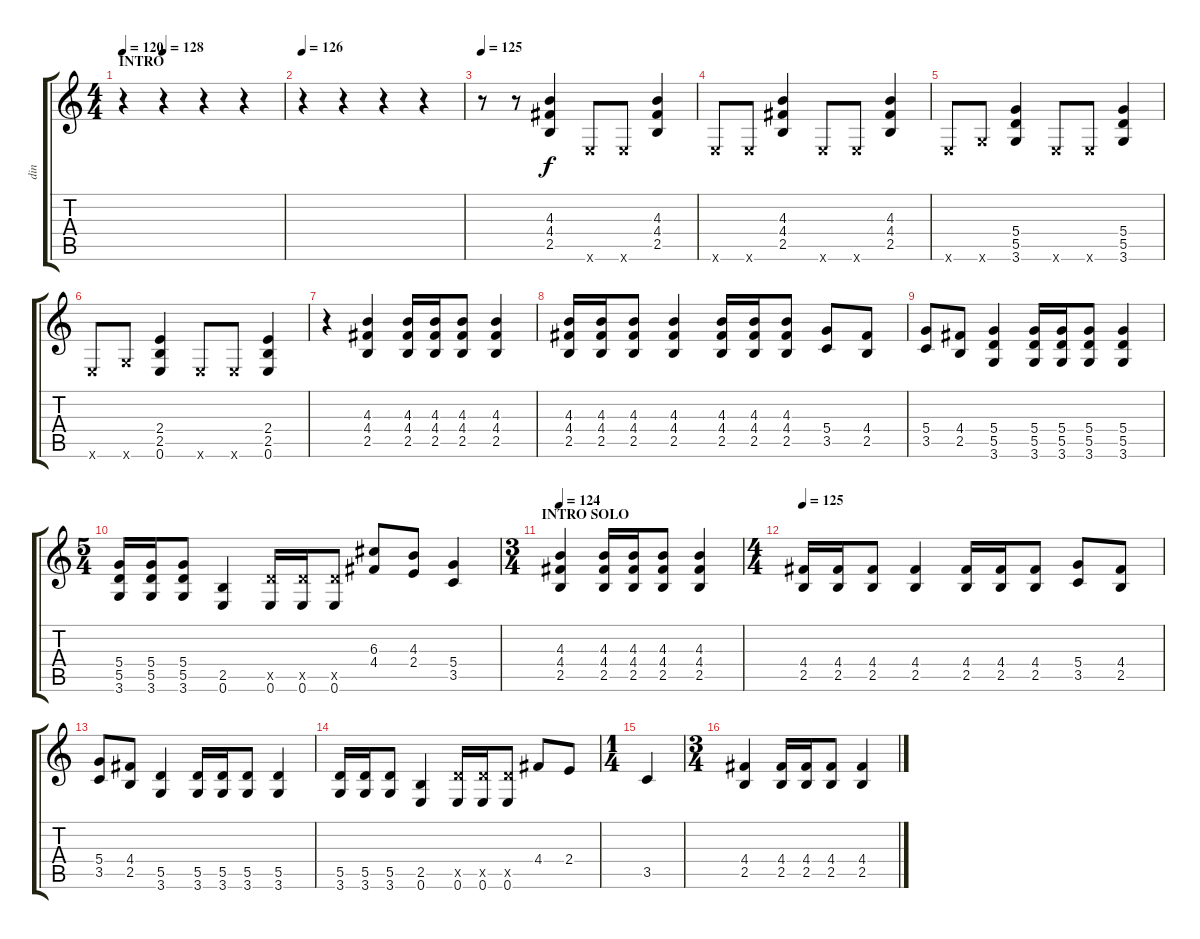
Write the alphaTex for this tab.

\track ("din" "din") {instrument overdrivenguitar}
\staff {score tabs}
\tuning (E4 B3 G3 D3 A2 E2) {hide}
\ts (4 4)
\section ("" "INTRO")
\tempo 120
\tempo 200
\tempo (128 0.25)
\tempo 120
\clef g2
\ks c
r.4{dy f instrument overdrivenguitar} r.4 r.4 r.4 |
\tempo 126
r.4 r.4 r.4 r.4 |
\tempo 125
r.8 r.8 (4.3 4.4 2.5).4 0.6{x}.8 0.6{x}.8 (4.3 4.4 2.5).4 |
0.6{x}.8 0.6{x}.8 (4.3 4.4 2.5).4 0.6{x}.8 0.6{x}.8 (4.3 4.4 2.5).4 |
0.6{x}.8 3.6{x}.8 (5.4 5.5 3.6).4 0.6{x}.8 0.6{x}.8 (5.4 5.5 3.6).4 |
0.6{x}.8 3.6{x}.8 (2.4 2.5 0.6).4 0.6{x}.8 0.6{x}.8 (2.4 2.5 0.6).4 |
r.4 (4.3 4.4 2.5).4 (4.3 4.4 2.5).16 (4.3 4.4 2.5).16 (4.3 4.4 2.5).8 (4.3 4.4 2.5).4 |
(4.3 4.4 2.5).16 (4.3 4.4 2.5).16 (4.3 4.4 2.5).8 (4.3 4.4 2.5).4 (4.3 4.4 2.5).16 (4.3 4.4 2.5).16 (4.3 4.4 2.5).8 (5.4 3.5).8 (4.4 2.5).8 |
(5.4 3.5).8 (4.4 2.5).8 (5.4 5.5 3.6).4 (5.4 5.5 3.6).16 (5.4 5.5 3.6).16 (5.4 5.5 3.6).8 (5.4 5.5 3.6).4 |
\ts (5 4)
(5.4 5.5 3.6).16 (5.4 5.5 3.6).16 (5.4 5.5 3.6).8 (2.5 0.6).4 (5.5{x} 0.6).16 (5.5{x} 0.6).16 (5.5{x} 0.6).8 (6.3 4.4).8 (4.3 2.4).8 (5.4 3.5).4 |
\ts (3 4)
\section ("" "INTRO SOLO")
\tempo 124
(4.3 4.4 2.5).4 (4.3 4.4 2.5).16 (4.3 4.4 2.5).16 (4.3 4.4 2.5).8 (4.3 4.4 2.5).4 |
\ts (4 4)
\tempo 125
(4.4 2.5).16 (4.4 2.5).16 (4.4 2.5).8 (4.4 2.5).4 (4.4 2.5).16 (4.4 2.5).16 (4.4 2.5).8 (5.4 3.5).8 (4.4 2.5).8 |
(5.4 3.5).8 (4.4 2.5).8 (5.5 3.6).4 (5.5 3.6).16 (5.5 3.6).16 (5.5 3.6).8 (5.5 3.6).4 |
(5.5 3.6).16 (5.5 3.6).16 (5.5 3.6).8 (2.5 0.6).4 (5.5{x} 0.6).16 (5.5{x} 0.6).16 (5.5{x} 0.6).8 4.4.8 2.4.8 |
\ts (1 4)
3.5.4 |
\ts (3 4)
(4.4 2.5).4 (4.4 2.5).16 (4.4 2.5).16 (4.4 2.5).8 (4.4 2.5).4
